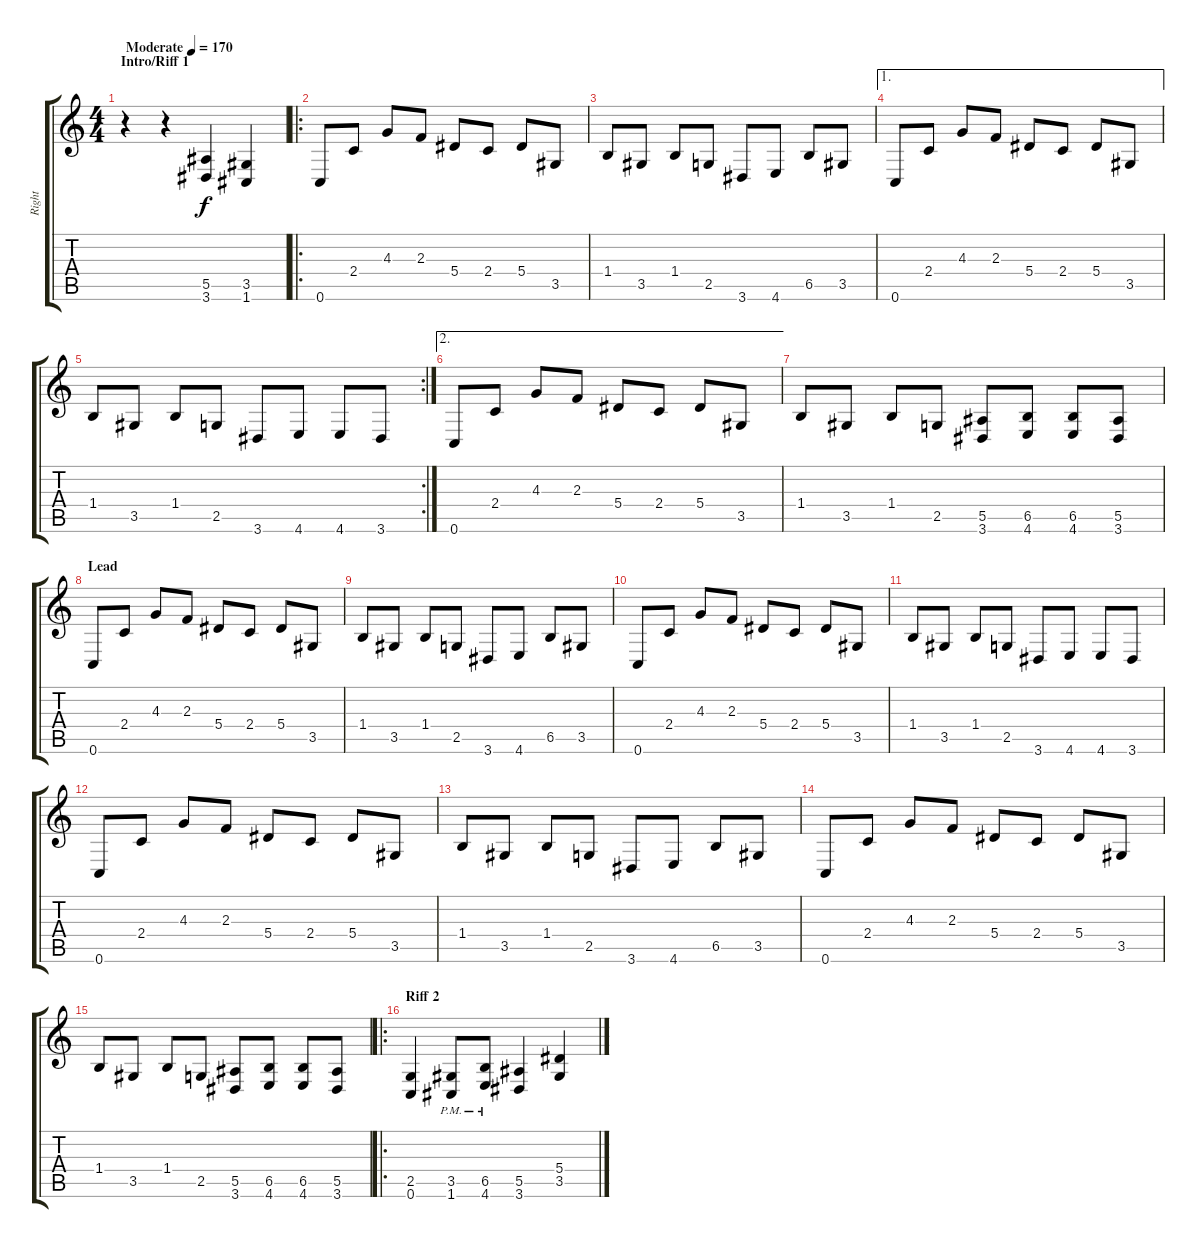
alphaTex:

\track ("Right" "Right") {instrument distortionguitar}
\staff {score tabs}
\tuning (C4 G3 Eb3 Bb2 F2 C2) {hide}
\ts (4 4)
\section ("" "Intro/Riff 1")
\tempo (170 "Moderate")
\clef g2
\ks c
r.4{dy f instrument distortionguitar} r.4 (5.5 3.6).4 (3.5 1.6).4 |
\ro
0.6.8 2.4.8 4.3.8 2.3.8 5.4.8 2.4.8 5.4.8 3.5.8 |
1.4.8 3.5.8 1.4.8 2.5.8 3.6.8 4.6.8 6.5.8 3.5.8 |
\ae 1
0.6.8 2.4.8 4.3.8 2.3.8 5.4.8 2.4.8 5.4.8 3.5.8 |
\rc 2
1.4.8 3.5.8 1.4.8 2.5.8 3.6.8 4.6.8 4.6.8 3.6.8 |
\ae 2
0.6.8 2.4.8 4.3.8 2.3.8 5.4.8 2.4.8 5.4.8 3.5.8 |
1.4.8 3.5.8 1.4.8 2.5.8 (5.5 3.6).8 (6.5 4.6).8 (6.5 4.6).8 (5.5 3.6).8 |
\section ("" "Lead")
0.6.8 2.4.8 4.3.8 2.3.8 5.4.8 2.4.8 5.4.8 3.5.8 |
1.4.8 3.5.8 1.4.8 2.5.8 3.6.8 4.6.8 6.5.8 3.5.8 |
0.6.8 2.4.8 4.3.8 2.3.8 5.4.8 2.4.8 5.4.8 3.5.8 |
1.4.8 3.5.8 1.4.8 2.5.8 3.6.8 4.6.8 4.6.8 3.6.8 |
0.6.8 2.4.8 4.3.8 2.3.8 5.4.8 2.4.8 5.4.8 3.5.8 |
1.4.8 3.5.8 1.4.8 2.5.8 3.6.8 4.6.8 6.5.8 3.5.8 |
0.6.8 2.4.8 4.3.8 2.3.8 5.4.8 2.4.8 5.4.8 3.5.8 |
1.4.8 3.5.8 1.4.8 2.5.8 (5.5 3.6).8 (6.5 4.6).8 (6.5 4.6).8 (5.5 3.6).8 |
\ro
\section ("" "Riff 2")
(2.5 0.6).4 (3.5{pm} 1.6{pm}).8 (6.5{pm} 4.6{pm}).8 (5.5 3.6).4 (5.4 3.5).4
